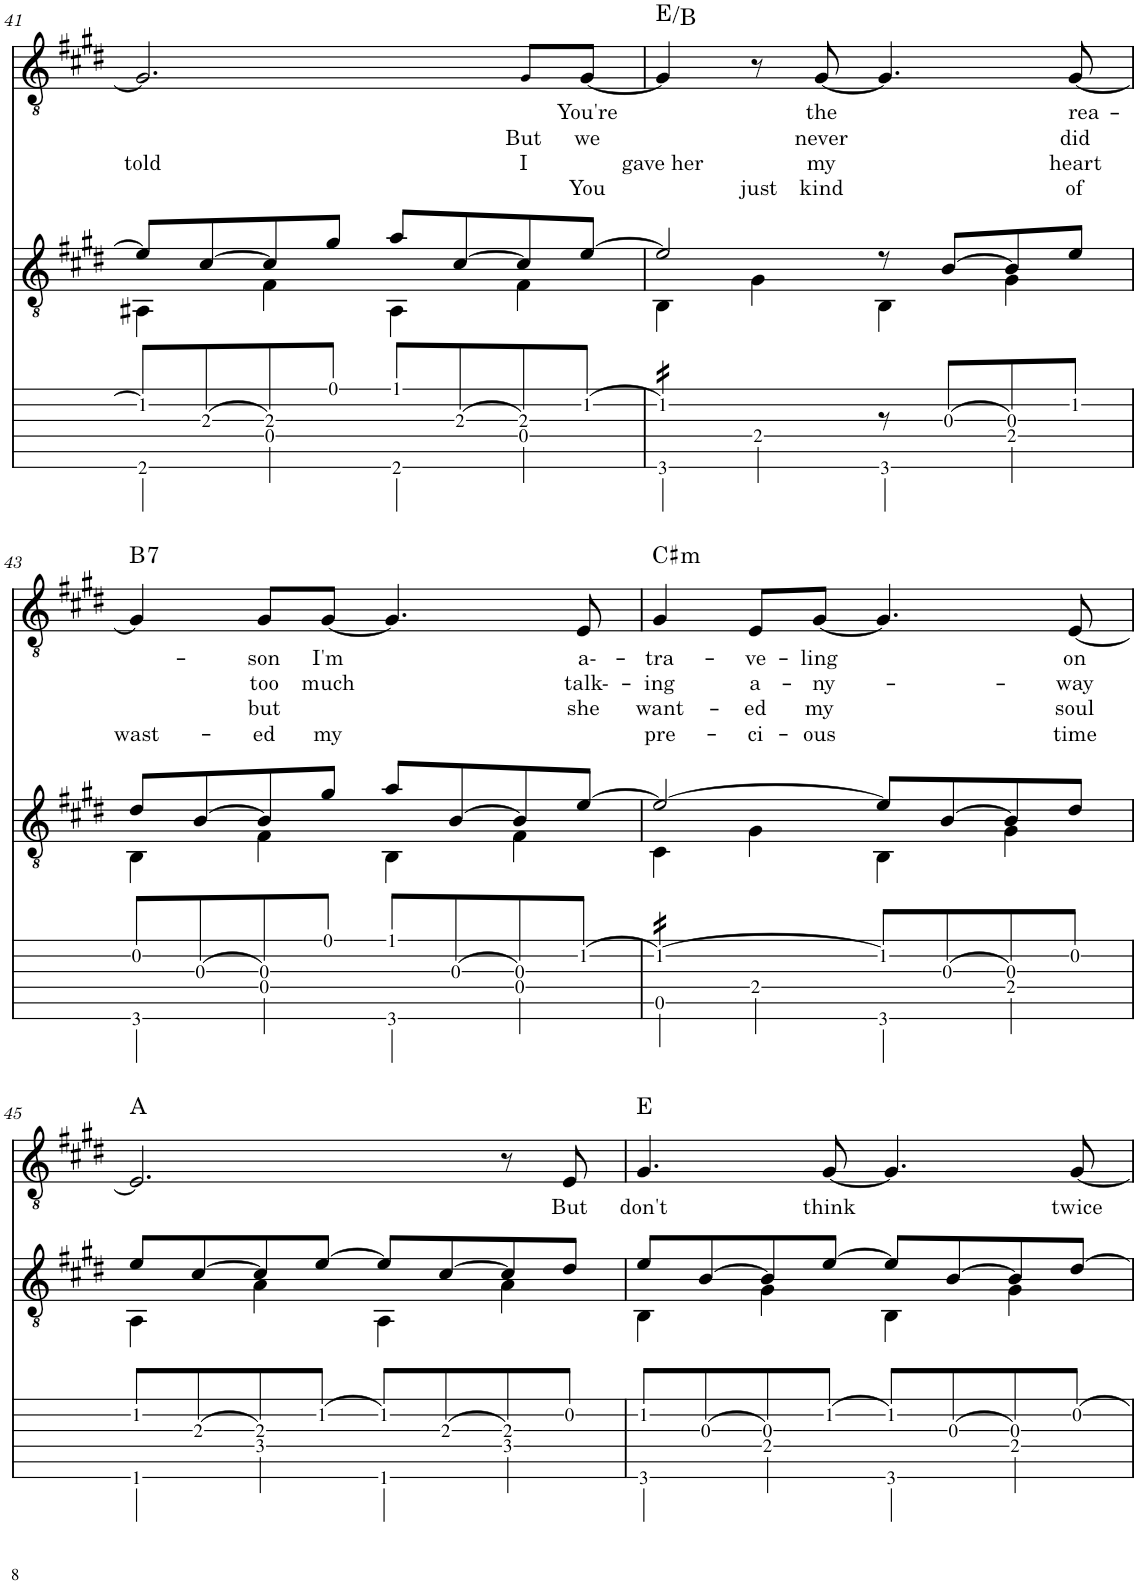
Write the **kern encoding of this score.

**kern	**kern	**kern	**text	**text	**text	**text	**harte	**kern
*part3	*part3	*part2	*part2	*part2	*part2	*part2	*part2	*part1
*staff4	*staff3	*staff2	*staff2	*staff2	*staff2	*staff2	*	*staff1
*I"Classical Guitar	*	*I"Classical Guitar 2	*	*	*	*	*	*I"La Armonica diatonica 10-fori
!!LO:PB:g=z
*	*clefGv2	*clefGv2	*	*	*	*	*	*clefG2
*k[f#c#g#d#]	*k[f#c#g#d#]	*k[f#c#g#d#]	*	*	*	*	*	*k[f#c#g#d#]
*M4/4	*M4/4	*M4/4	*	*	*	*	*	*M4/4
=41	=41	=41	=41	=41	=41	=41	=41	=41
*^	*^	*	*	*	*	*	*	*
!	!	!	!	!	!	!	!LO:LY:b	!	!	!
8e/L]	4AA#X\	8e/L]	4AA#X\	2.G#/]	.	.	told	.	.	1r
[8c#/	.	[8c#/	.	.	.	.	.	.	.	.
8c#/]	4F#\	8c#/]	4F#\	.	.	.	.	.	.	.
8g#/J	.	8g#/J	.	.	.	.	.	.	.	.
8a/L	4AA#\	8a/L	4AA#\	.	.	.	.	.	.	.
[8c#/	.	[8c#/	.	.	.	.	.	.	.	.
!	!	!	!	!	!	!LO:LY:b	!LO:LY:b	!	!	!
8c#/]	4F#\	8c#/]	4F#\	8G#!/L	.	But	I	.	.	.
!	!	!	!	!	!LO:LY:b	!LO:LY:b	!	!LO:LY:b	!	!
[8e/J	.	[8e/J	.	[8G#/J	You're	we	.	You	.	.
=42	=42	=42	=42	=42	=42	=42	=42	=42	=42	=42
!	!	!	!	!	!	!	!LO:LY:b	!	!	!
2e/]	4BB\	2e/]	4BB\	4G#/]	.	.	gave her	.	E:maj/5	1r
!	!	!	!	!	!	!	!	!LO:LY:b	!	!
.	4G#\	.	4G#\	8r	.	.	.	just	.	.
!	!	!	!	!	!LO:LY:b	!LO:LY:b	!LO:LY:b	!LO:LY:b	!	!
.	.	.	.	[8G#/	the	never	my	kind	.	.
8r	4BB\	8r	4BB\	4.G#/]	.	.	.	.	.	.
[8B/L	.	[8B/L	.	.	.	.	.	.	.	.
8B/]	4G#\	8B/]	4G#\	.	.	.	.	.	.	.
!	!	!	!	!	!LO:LY:b	!LO:LY:b	!LO:LY:b	!LO:LY:b	!	!
8e/J	.	8e/J	.	[8G#/	rea-	did	heart	of	.	.
!!LO:LB:g=z
=43	=43	=43	=43	=43	=43	=43	=43	=43	=43	=43
!	!	!	!	!	!	!	!	!LO:LY:b	!LO:H:kt=7	!
8d#/L	4BB\	8d#/L	4BB\	4G#/]	.	.	.	wast-	B:7	1r
[8B/	.	[8B/	.	.	.	.	.	.	.	.
!	!	!	!	!	!LO:LY:b	!LO:LY:b	!LO:LY:b	!LO:LY:b	!	!
8B/]	4F#\	8B/]	4F#\	8G#/L	son	too	but	-ed	.	.
!	!	!	!	!	!LO:LY:b	!LO:LY:b	!	!LO:LY:b	!	!
8g#/J	.	8g#/J	.	[8G#/J	I'm	much	.	my	.	.
8a/L	4BB\	8a/L	4BB\	4.G#/]	.	.	.	.	.	.
[8B/	.	[8B/	.	.	.	.	.	.	.	.
8B/]	4F#\	8B/]	4F#\	.	.	.	.	.	.	.
!	!	!	!	!	!LO:LY:b	!LO:LY:b	!LO:LY:b	!	!	!
[8e/J	.	[8e/J	.	8E/	a--	talk--	she	.	.	.
=44	=44	=44	=44	=44	=44	=44	=44	=44	=44	=44
!	!	!	!	!	!LO:LY:b	!LO:LY:b	!LO:LY:b	!LO:LY:b	!LO:H:kt=m	!
2e/_	4C#\	2e/_	4C#\	4G#/	-tra-	-ing	want-	pre-	C#:min	1r
!	!	!	!	!	!LO:LY:b	!LO:LY:b	!LO:LY:b	!LO:LY:b	!	!
.	4G#\	.	4G#\	8E/L	-ve-	a-	-ed	-ci-	.	.
!	!	!	!	!	!LO:LY:b	!LO:LY:b	!LO:LY:b	!LO:LY:b	!	!
.	.	.	.	[8G#/J	-ling	-ny-	my	-ous	.	.
8e/L]	4BB\	8e/L]	4BB\	4.G#/]	.	.	.	.	.	.
[8B/	.	[8B/	.	.	.	.	.	.	.	.
8B/]	4G#\	8B/]	4G#\	.	.	.	.	.	.	.
!	!	!	!	!	!LO:LY:b	!LO:LY:b	!LO:LY:b	!LO:LY:b	!	!
8d#/J	.	8d#/J	.	[8E/	on	-way	soul	time	.	.
!!LO:LB:g=z
=45	=45	=45	=45	=45	=45	=45	=45	=45	=45	=45
8e/L	4AA\	8e/L	4AA\	2.E/]	.	.	.	.	A:maj	1r
[8c#/	.	[8c#/	.	.	.	.	.	.	.	.
8c#/]	4A\	8c#/]	4A\	.	.	.	.	.	.	.
[8e/J	.	[8e/J	.	.	.	.	.	.	.	.
8e/L]	4AA\	8e/L]	4AA\	.	.	.	.	.	.	.
[8c#/	.	[8c#/	.	.	.	.	.	.	.	.
8c#/]	4A\	8c#/]	4A\	8r	.	.	.	.	.	.
!	!	!	!	!	!LO:LY:b	!	!	!	!	!
8d#/J	.	8d#/J	.	8E/	But	.	.	.	.	.
=46	=46	=46	=46	=46	=46	=46	=46	=46	=46	=46
!	!	!	!	!	!LO:LY:b	!	!	!	!	!
8e/L	4BB\	8e/L	4BB\	4.G#/	don't	.	.	.	E:maj	1r
[8B/	.	[8B/	.	.	.	.	.	.	.	.
8B/]	4G#\	8B/]	4G#\	.	.	.	.	.	.	.
!	!	!	!	!	!LO:LY:b	!	!	!	!	!
[8e/J	.	[8e/J	.	[8G#/	think	.	.	.	.	.
8e/L]	4BB\	8e/L]	4BB\	4.G#/]	.	.	.	.	.	.
[8B/	.	[8B/	.	.	.	.	.	.	.	.
8B/]	4G#\	8B/]	4G#\	.	.	.	.	.	.	.
!	!	!	!	!	!LO:LY:b	!	!	!	!	!
[8d#/J	.	[8d#/J	.	[8G#/	twice	.	.	.	.	.
*v	*v	*	*	*	*	*	*	*	*	*
*	*v	*v	*	*	*	*	*	*	*
=	=	=	=	=	=	=	=	=
*-	*-	*-	*-	*-	*-	*-	*-	*-
